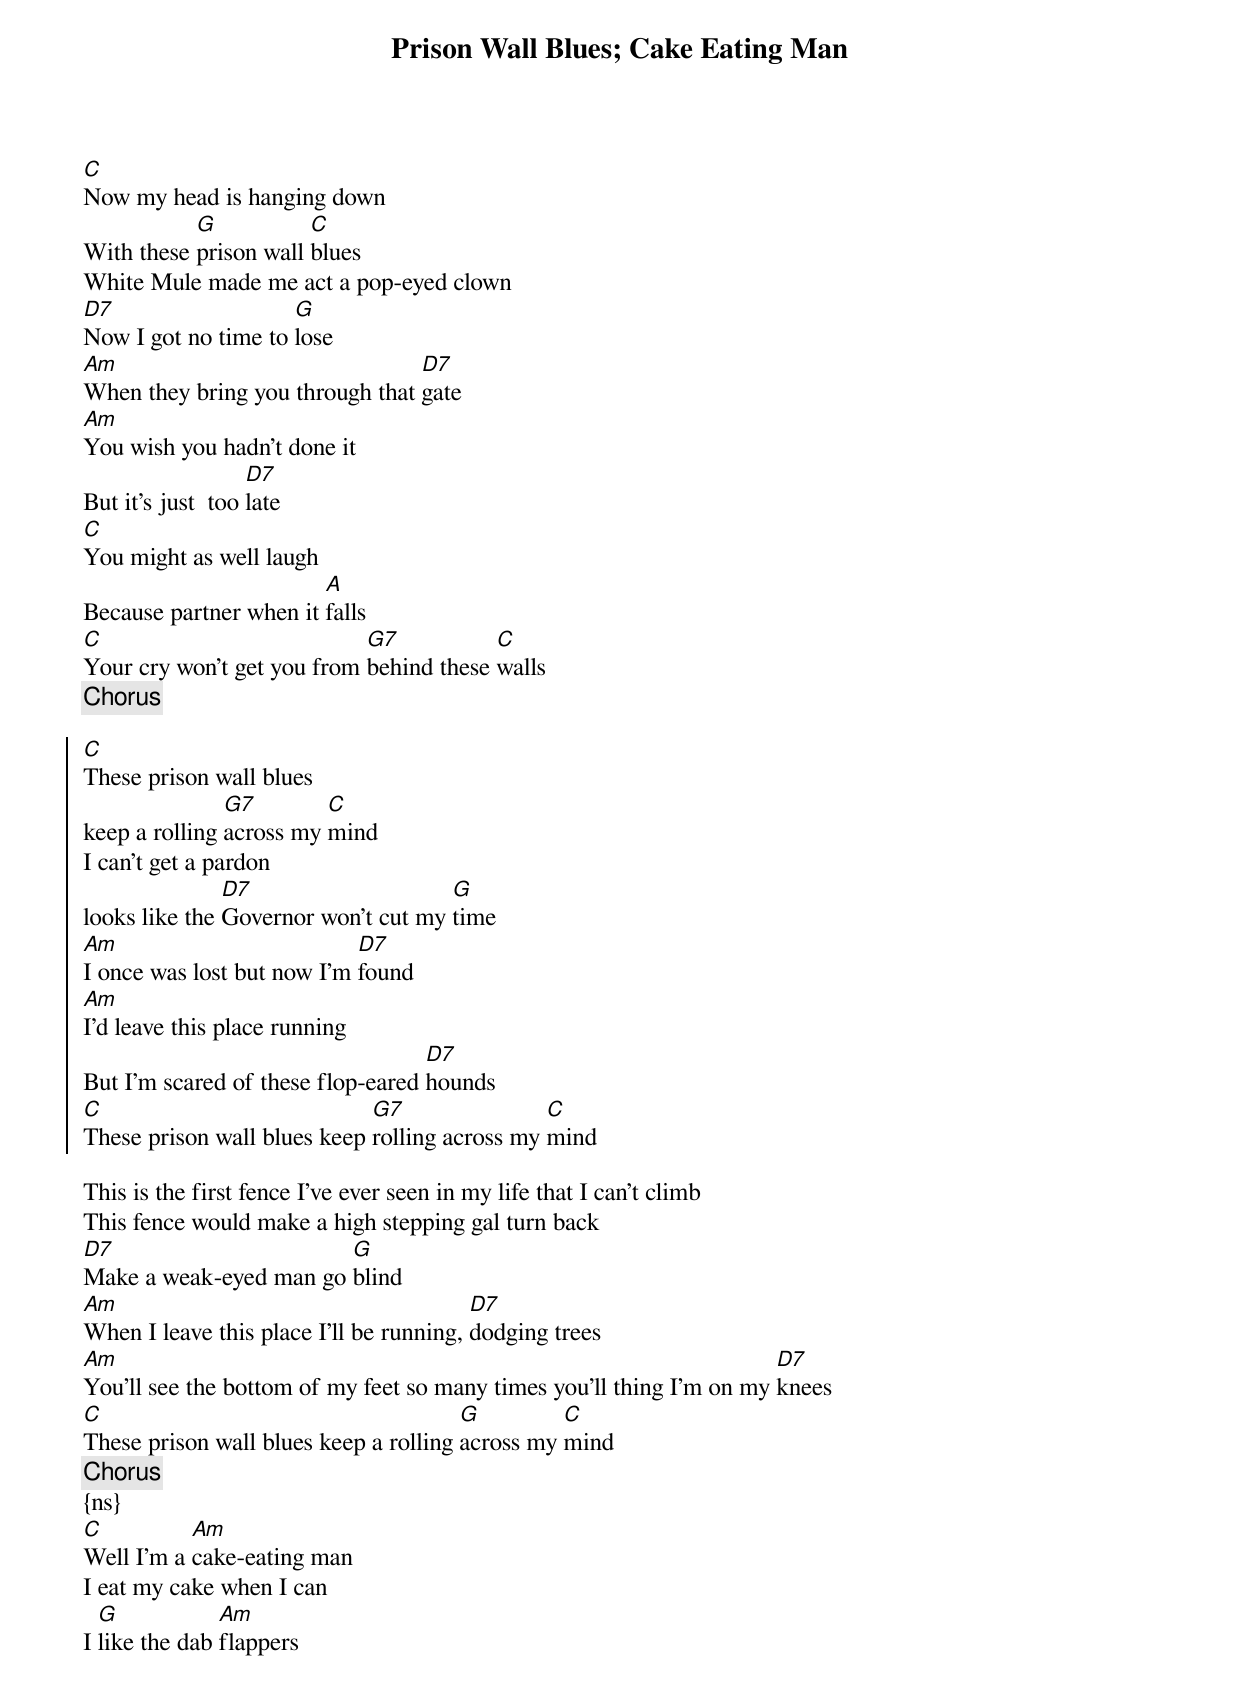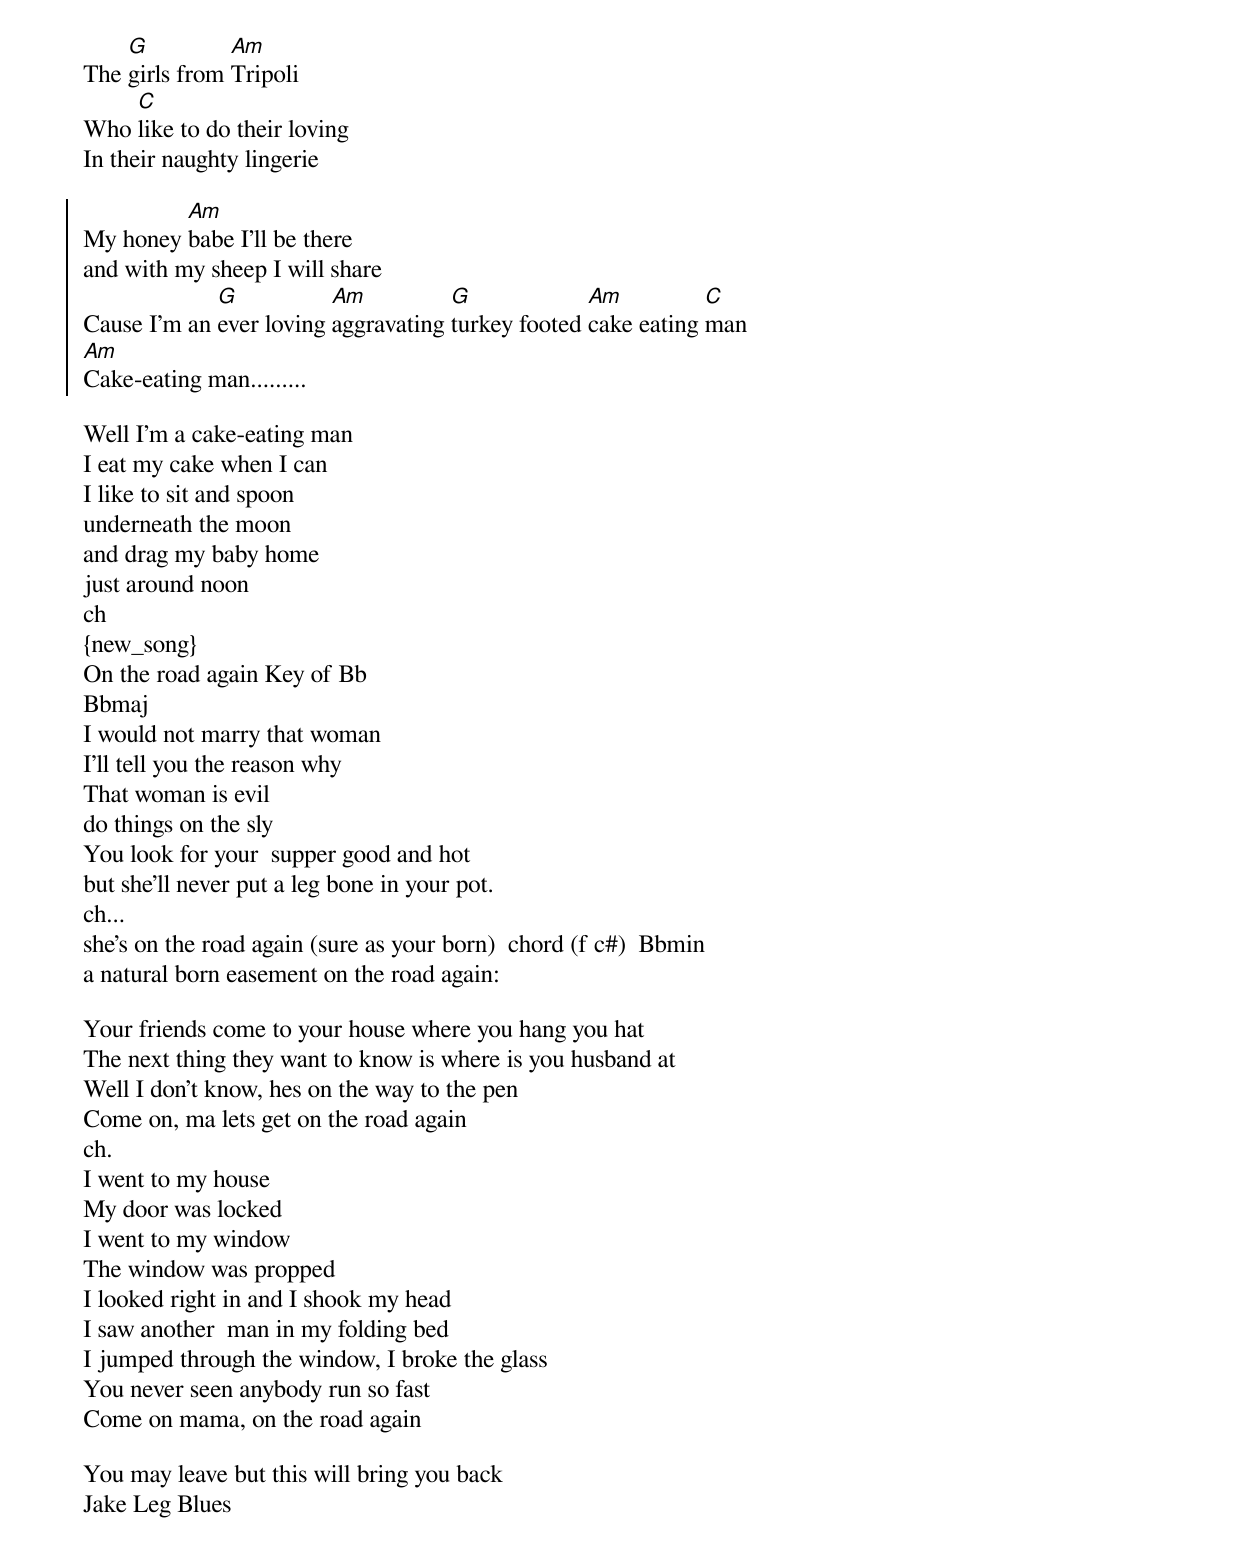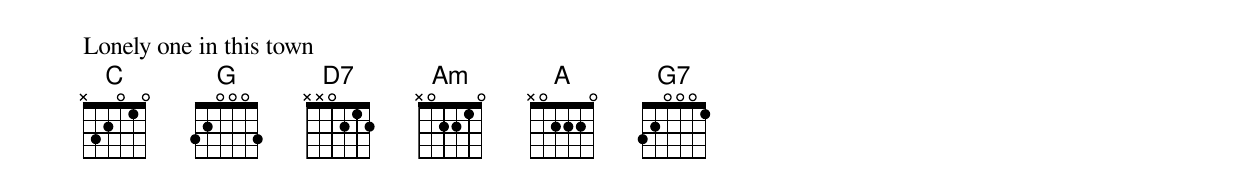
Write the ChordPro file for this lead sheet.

{title:Prison Wall Blues}
[C]Now my head is hanging down
With these [G]prison wall [C]blues
White Mule made me act a pop-eyed clown
[D7]Now I got no time to [G]lose
[Am]When they bring you through that [D7]gate
[Am]You wish you hadn't done it
But it's just  too [D7]late
[C]You might as well laugh
Because partner when it [A]falls
[C]Your cry won't get you from [G7]behind these [C]walls
{c:Chorus}

{start_of_chorus}
[C]These prison wall blues
keep a rolling [G7]across my [C]mind
I can't get a pardon
looks like the [D7]Governor won't cut my [G]time
[Am]I once was lost but now I'm [D7]found
[Am]I'd leave this place running
But I'm scared of these flop-eared [D7]hounds
[C]These prison wall blues keep [G7]rolling across my [C]mind
{end_of_chorus}

This is the first fence I've ever seen in my life that I can't climb
This fence would make a high stepping gal turn back
[D7]Make a weak-eyed man go [G]blind
[Am]When I leave this place I'll be running, [D7]dodging trees
[Am]You'll see the bottom of my feet so many times you'll thing I'm on my [D7]knees
[C]These prison wall blues keep a rolling [G]across my [C]mind
{c:Chorus}
﻿{ns}
{title:Cake Eating Man}
[C]Well I'm a [Am]cake-eating man
I eat my cake when I can
I [G]like the dab [Am]flappers
The [G]girls from [Am]Tripoli
Who [C]like to do their loving
In their naughty lingerie

{start_of_chorus}
My honey [Am]babe I'll be there
and with my sheep I will share
Cause I'm an [G]ever loving [Am]aggravating [G]turkey footed [Am]cake eating [C]man
[Am]Cake-eating man.........
{end_of_chorus}

Well I'm a cake-eating man
I eat my cake when I can
I like to sit and spoon
underneath the moon
and drag my baby home
just around noon
ch
﻿{new_song}
On the road again Key of Bb
Bbmaj
I would not marry that woman
I'll tell you the reason why
That woman is evil
do things on the sly
You look for your  supper good and hot
but she'll never put a leg bone in your pot.
ch...
she's on the road again (sure as your born)  chord (f c#)  Bbmin
a natural born easement on the road again:

Your friends come to your house where you hang you hat
The next thing they want to know is where is you husband at
Well I don't know, hes on the way to the pen
Come on, ma lets get on the road again
ch.
I went to my house
My door was locked
I went to my window
The window was propped
I looked right in and I shook my head
I saw another  man in my folding bed
I jumped through the window, I broke the glass
You never seen anybody run so fast
Come on mama, on the road again

You may leave but this will bring you back
Jake Leg Blues
Lonely one in this town
